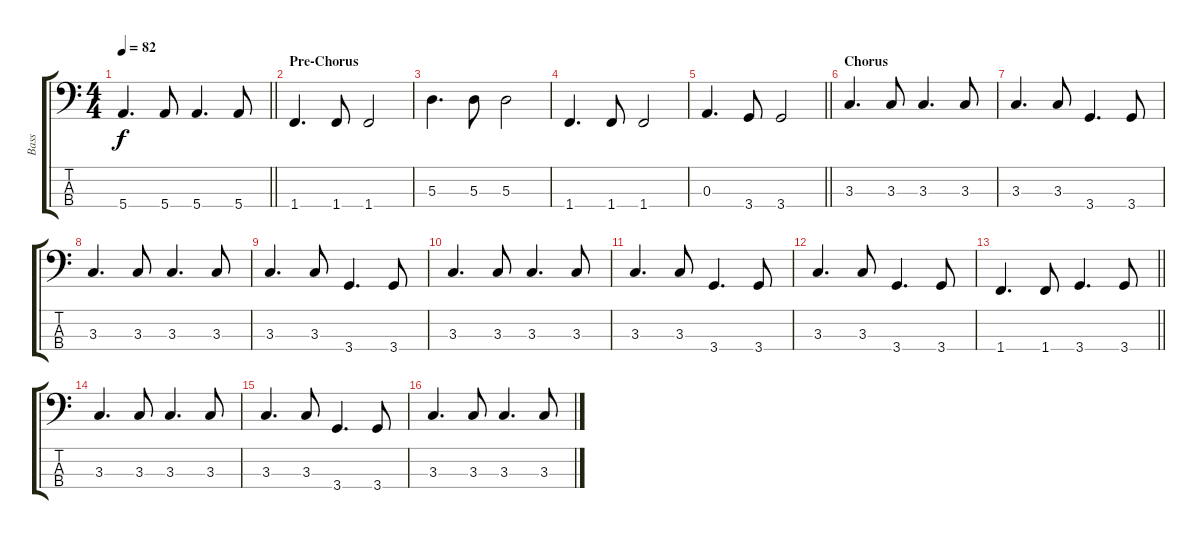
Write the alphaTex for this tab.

\track ("Bass" "Bass") {instrument electricbassfinger}
\staff {score tabs}
\tuning (G2 D2 A1 E1) {hide}
\ts (4 4)
\tempo 82
\clef f4
\barLineRight lightlight
\ks c
5.4.4{d dy f} 5.4.8 5.4.4{d} 5.4.8 |
\section ("" "Pre-Chorus")
1.4.4{d} 1.4.8 1.4.2 |
5.3.4{d} 5.3.8 5.3.2 |
1.4.4{d} 1.4.8 1.4.2 |
\barLineRight lightlight
0.3.4{d} 3.4.8 3.4.2 |
\section ("" "Chorus")
3.3.4{d} 3.3.8 3.3.4{d} 3.3.8 |
3.3.4{d} 3.3.8 3.4.4{d} 3.4.8 |
3.3.4{d} 3.3.8 3.3.4{d} 3.3.8 |
3.3.4{d} 3.3.8 3.4.4{d} 3.4.8 |
3.3.4{d} 3.3.8 3.3.4{d} 3.3.8 |
3.3.4{d} 3.3.8 3.4.4{d} 3.4.8 |
3.3.4{d} 3.3.8 3.4.4{d} 3.4.8 |
\barLineRight lightlight
1.4.4{d} 1.4.8 3.4.4{d} 3.4.8 |
3.3.4{d} 3.3.8 3.3.4{d} 3.3.8 |
3.3.4{d} 3.3.8 3.4.4{d} 3.4.8 |
3.3.4{d} 3.3.8 3.3.4{d} 3.3.8
